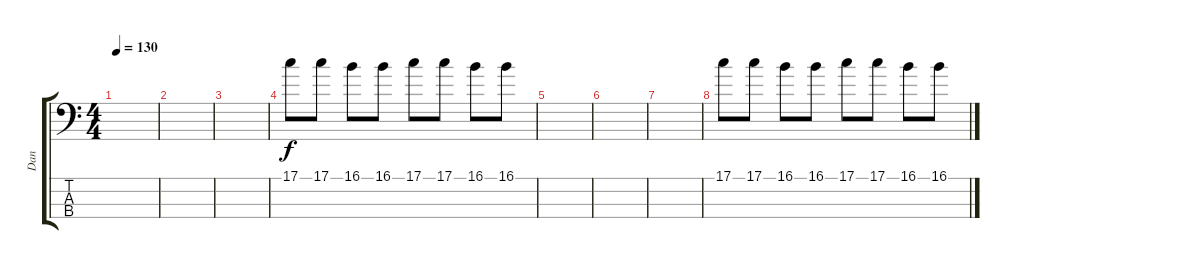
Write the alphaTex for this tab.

\track ("Dan" "Dan") {instrument electricbassfinger}
\staff {score tabs}
\tuning (G2 D2 A1 E1) {hide}
\ts (4 4)
\tempo 130
\clef f4
\ks c
|
|
|
17.1.8 17.1.8 16.1.8 16.1.8 17.1.8 17.1.8 16.1.8 16.1.8 |
|
|
|
17.1.8 17.1.8 16.1.8 16.1.8 17.1.8 17.1.8 16.1.8 16.1.8
